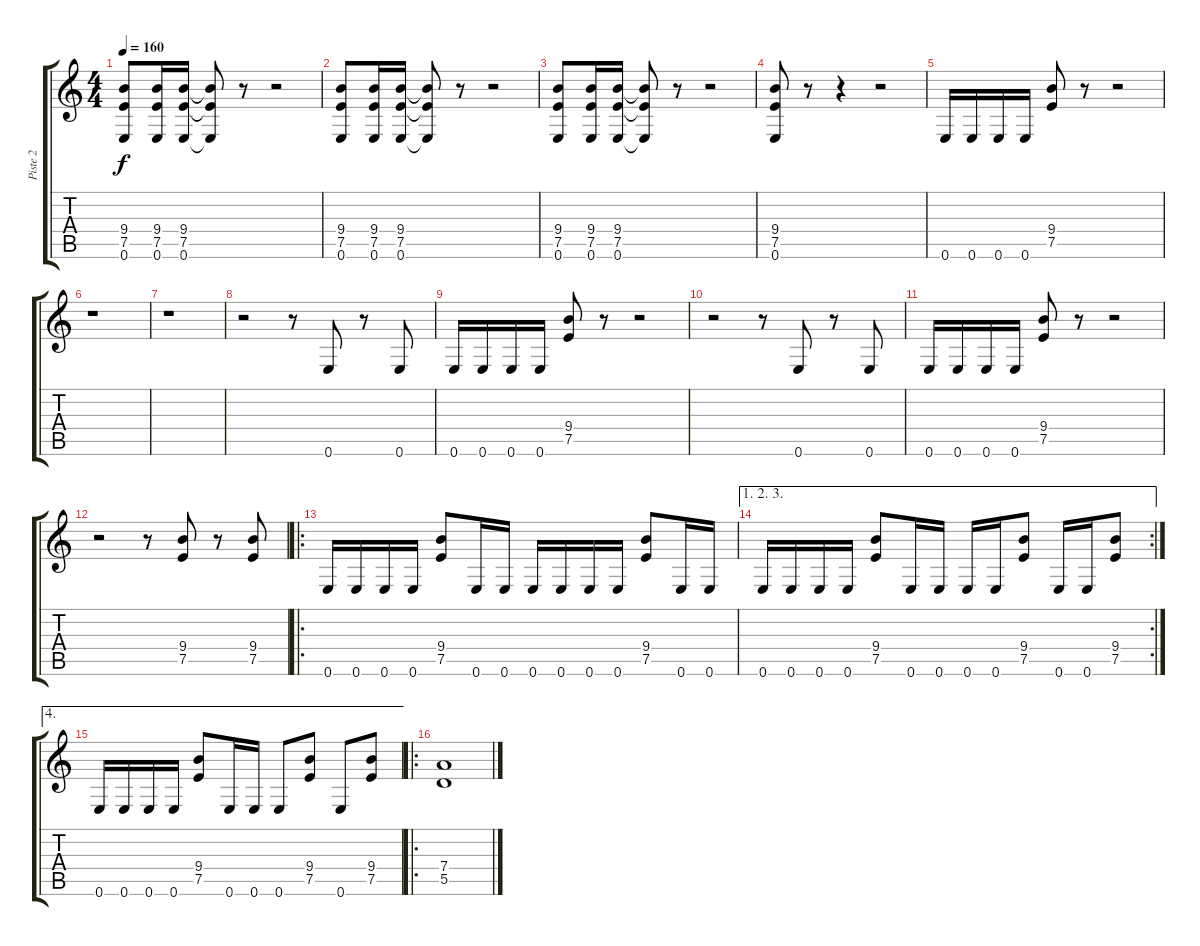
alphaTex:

\track ("Piste 2" "Piste 2") {instrument distortionguitar}
\staff {score tabs}
\tuning (E4 B3 G3 D3 A2 E2) {hide}
\ts (4 4)
\tempo 160
\clef g2
\ks c
(9.4 7.5 0.6).8{dy f instrument distortionguitar} (9.4 7.5 0.6).16 (9.4 7.5 0.6).16 (9.4{t} 7.5{t} 0.6{t}).8 r.8 r.2 |
(9.4 7.5 0.6).8 (9.4 7.5 0.6).16 (9.4 7.5 0.6).16 (9.4{t} 7.5{t} 0.6{t}).8 r.8 r.2 |
(9.4 7.5 0.6).8 (9.4 7.5 0.6).16 (9.4 7.5 0.6).16 (9.4{t} 7.5{t} 0.6{t}).8 r.8 r.2 |
(9.4 7.5 0.6).8 r.8 r.4 r.2 |
0.6.16 0.6.16 0.6.16 0.6.16 (9.4 7.5).8 r.8 r.2 |
r.1 |
r.1 |
r.2 r.8 0.6.8 r.8 0.6.8 |
0.6.16 0.6.16 0.6.16 0.6.16 (9.4 7.5).8 r.8 r.2 |
r.2 r.8 0.6.8 r.8 0.6.8 |
0.6.16 0.6.16 0.6.16 0.6.16 (9.4 7.5).8 r.8 r.2 |
r.2 r.8 (9.4 7.5).8 r.8 (9.4 7.5).8 |
\ro
0.6.16 0.6.16 0.6.16 0.6.16 (9.4 7.5).8 0.6.16 0.6.16 0.6.16 0.6.16 0.6.16 0.6.16 (9.4 7.5).8 0.6.16 0.6.16 |
\ae (1 2 3)
\rc 2
0.6.16 0.6.16 0.6.16 0.6.16 (9.4 7.5).8 0.6.16 0.6.16 0.6.16 0.6.16 (9.4 7.5).8 0.6.16 0.6.16 (9.4 7.5).8 |
\ae 4
0.6.16 0.6.16 0.6.16 0.6.16 (9.4 7.5).8 0.6.16 0.6.16 0.6.8 (9.4 7.5).8 0.6.8 (9.4 7.5).8 |
\ro
(7.4 5.5).1
